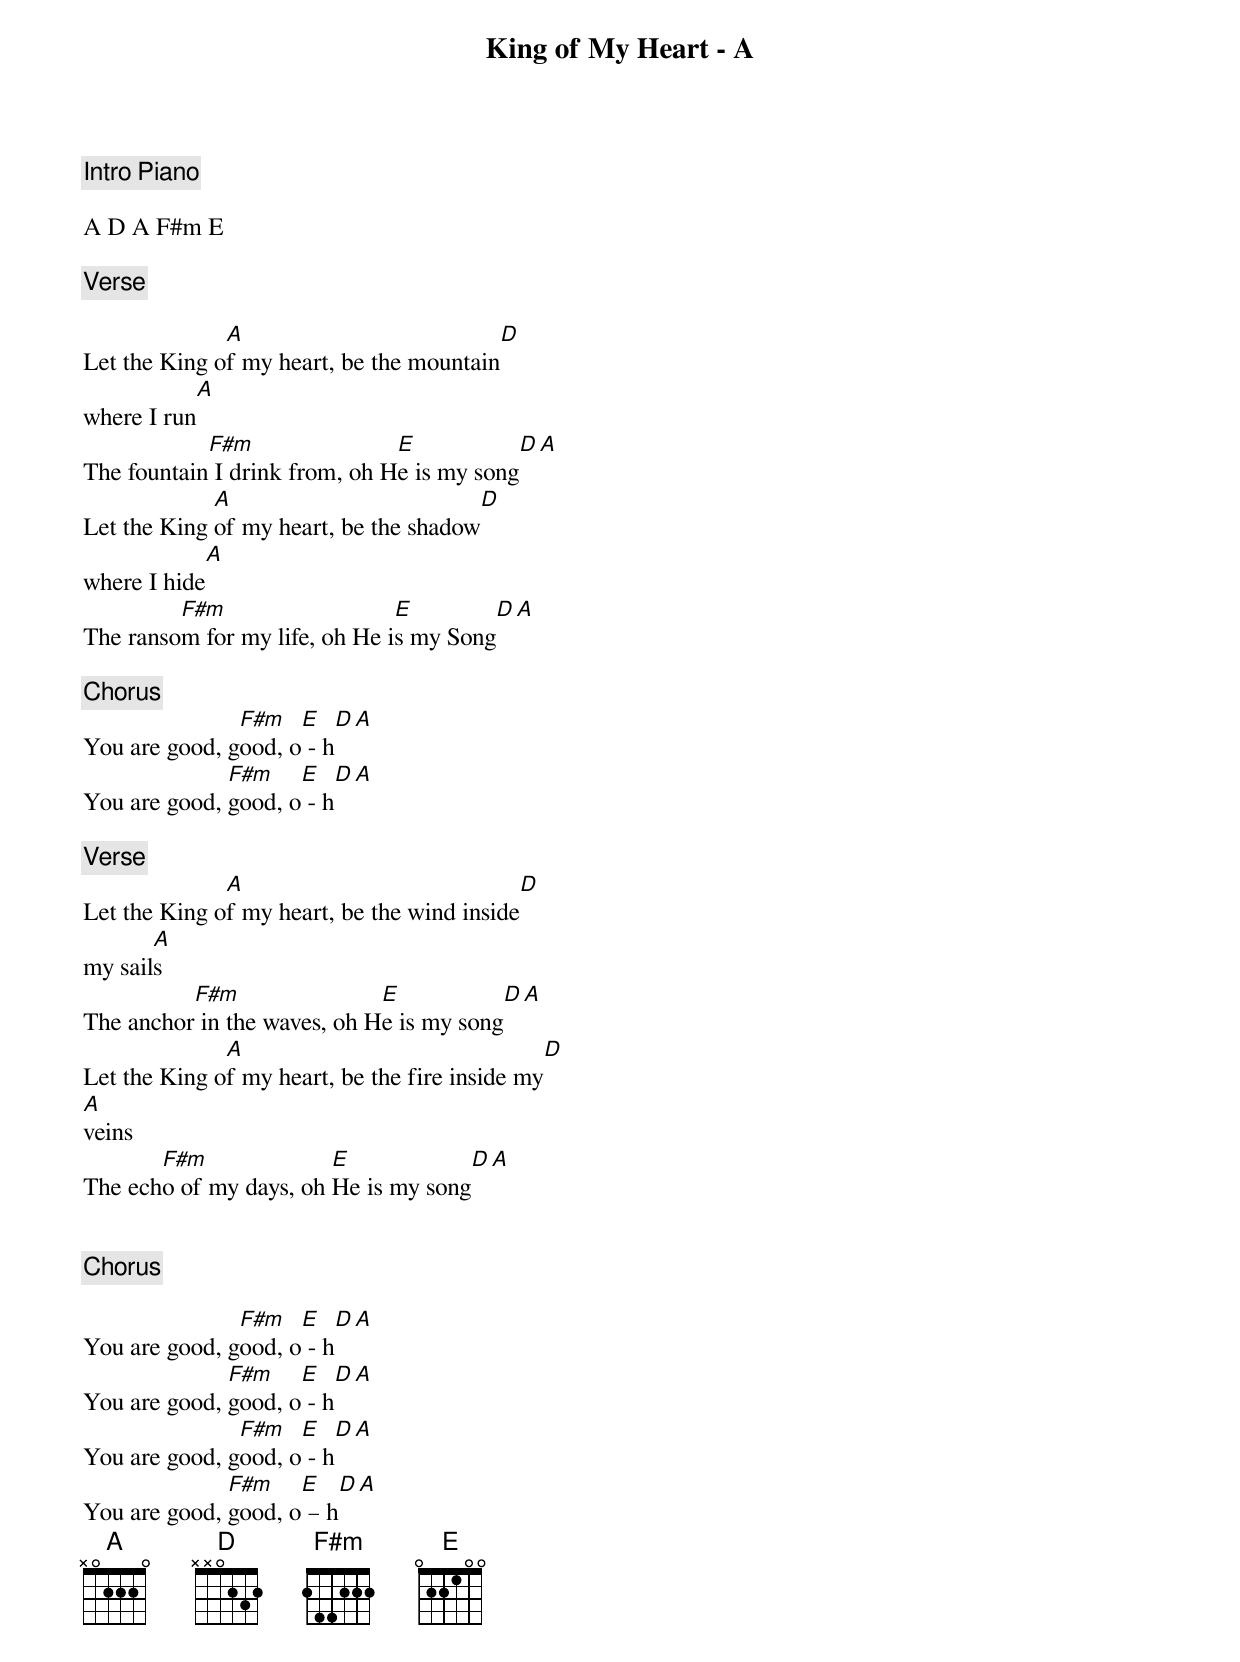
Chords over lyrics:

King of My Heart - A

[Intro Piano]

A D A F#m E

[Verse]

              A                                          D
Let the King of my heart, be the mountain
              A
where I run
            F#m                E               D              A
The fountain I drink from, oh He is my song
             A                                            D
Let the King of my heart, be the shadow
              A
where I hide
         F#m                   E                D        A
The ransom for my life, oh He is my Song

[Chorus]
               F#m   E         D      A
You are good, good, o - h
              F#m    E         D      A
You are good, good, o - h

[Verse]
              A                                          D
Let the King of my heart, be the wind inside
       A
my sails
          F#m                E                     D         A
The anchor in the waves, oh He is my song
              A                                         D
Let the King of my heart, be the fire inside my
A
veins
       F#m              E                 D          A
The echo of my days, oh He is my song


[Chorus]

               F#m   E         D      A
You are good, good, o - h
              F#m    E         D      A
You are good, good, o - h
               F#m   E         D      A
You are good, good, o - h
              F#m    E         D      A
You are good, good, o – h
